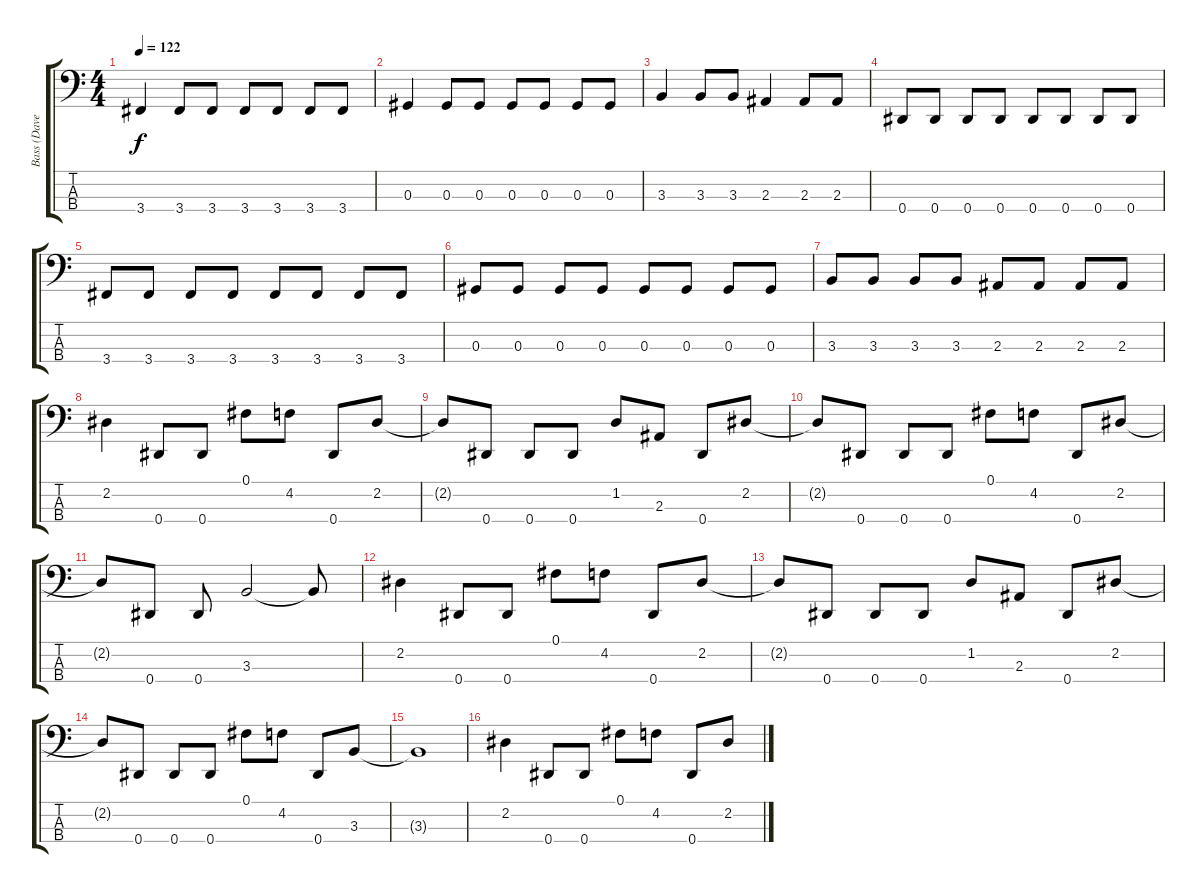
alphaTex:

\track ("Bass (Dave Elleffson)" "Bass (Dave") {instrument electricbassfinger}
\staff {score tabs}
\tuning (Gb2 Db2 Ab1 Eb1) {hide}
\ts (4 4)
\tempo 122
\clef f4
\ks c
3.4.4{dy f} 3.4.8 3.4.8 3.4.8 3.4.8 3.4.8 3.4.8 |
0.3.4 0.3.8 0.3.8 0.3.8 0.3.8 0.3.8 0.3.8 |
3.3.4 3.3.8 3.3.8 2.3.4 2.3.8 2.3.8 |
0.4.8 0.4.8 0.4.8 0.4.8 0.4.8 0.4.8 0.4.8 0.4.8 |
3.4.8 3.4.8 3.4.8 3.4.8 3.4.8 3.4.8 3.4.8 3.4.8 |
0.3.8 0.3.8 0.3.8 0.3.8 0.3.8 0.3.8 0.3.8 0.3.8 |
3.3.8 3.3.8 3.3.8 3.3.8 2.3.8 2.3.8 2.3.8 2.3.8 |
2.2.4 0.4.8 0.4.8 0.1.8 4.2.8 0.4.8 2.2.8 |
2.2{t}.8 0.4.8 0.4.8 0.4.8 1.2.8 2.3.8 0.4.8 2.2.8 |
2.2{t}.8 0.4.8 0.4.8 0.4.8 0.1.8 4.2.8 0.4.8 2.2.8 |
2.2{t}.8 0.4.8 0.4.8 3.3.2 3.3{t}.8 |
2.2.4 0.4.8 0.4.8 0.1.8 4.2.8 0.4.8 2.2.8 |
2.2{t}.8 0.4.8 0.4.8 0.4.8 1.2.8 2.3.8 0.4.8 2.2.8 |
2.2{t}.8 0.4.8 0.4.8 0.4.8 0.1.8 4.2.8 0.4.8 3.3.8 |
3.3{t}.1 |
2.2.4 0.4.8{volume 16} 0.4.8{volume 15} 0.1.8{volume 15} 4.2.8{volume 15} 0.4.8{volume 14} 2.2.8{volume 14}
